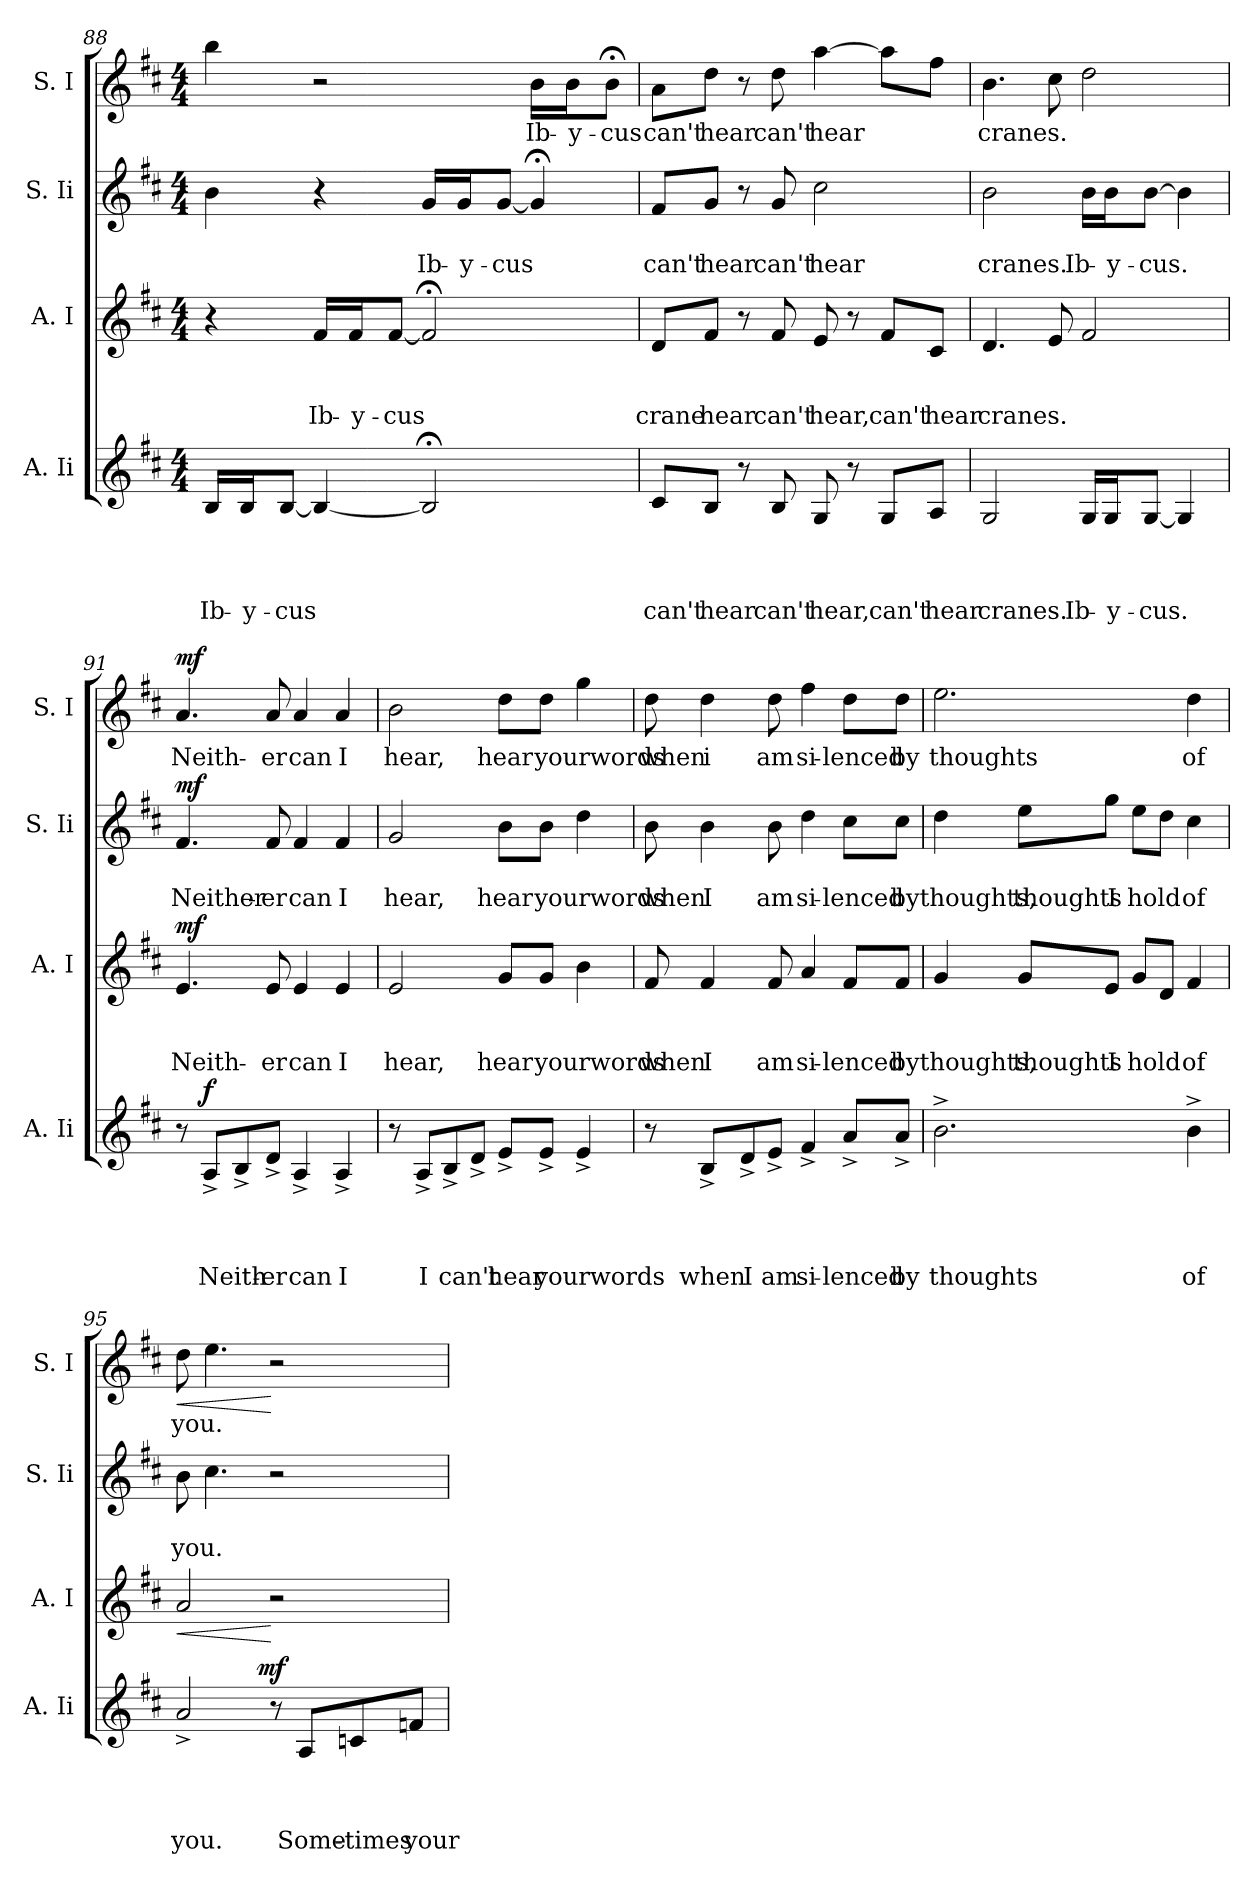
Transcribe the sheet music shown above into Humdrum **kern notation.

**kern	**text	**text	**text	**text	**dynam	**kern	**text	**text	**text	**dynam	**kern	**text	**text	**dynam	**kern	**text	**dynam
*part4	*part4	*part4	*part4	*part4	*part4	*part3	*part3	*part3	*part3	*part3	*part2	*part2	*part2	*part2	*part1	*part1	*part1
*staff4	*staff4	*staff4	*staff4	*staff4	*staff4	*staff3	*staff3	*staff3	*staff3	*staff3	*staff2	*staff2	*staff2	*staff2	*staff1	*staff1	*staff1
*I"A. Ii	*	*	*	*	*	*I"A. I	*	*	*	*	*I"S. Ii	*	*	*	*I"S. I	*	*
*I'A. Ii	*	*	*	*	*	*I'A. I	*	*	*	*	*I'S. Ii	*	*	*	*I'S. I	*	*
!!LO:PB:g=z
*clefG2	*	*	*	*	*	*clefG2	*	*	*	*	*clefG2	*	*	*	*clefG2	*	*
*k[f#c#]	*	*	*	*	*	*k[f#c#]	*	*	*	*	*k[f#c#]	*	*	*	*k[f#c#]	*	*
*D:	*	*	*	*	*	*D:	*	*	*	*	*D:	*	*	*	*D:	*	*
*M4/4	*	*	*	*	*	*M4/4	*	*	*	*	*M4/4	*	*	*	*M4/4	*	*
=88	=88	=88	=88	=88	=88	=88	=88	=88	=88	=88	=88	=88	=88	=88	=88	=88	=88
!	!	!	!	!LO:LY:b	!	!	!	!	!	!	!	!	!	!	!	!	!
16B/LL	.	.	.	Ib-	.	4r	.	.	.	.	4b\	.	.	.	4bb\	.	.
!	!	!	!	!LO:LY:b	!	!	!	!	!	!	!	!	!	!	!	!	!
16B/J	.	.	.	-y-	.	.	.	.	.	.	.	.	.	.	.	.	.
!	!	!	!	!LO:LY:b:rj	!	!	!	!	!	!	!	!	!	!	!	!	!
[<8B/J	.	.	.	-cus	.	.	.	.	.	.	.	.	.	.	.	.	.
!	!	!	!	!	!	!	!	!	!LO:LY:b	!	!	!	!	!	!	!	!
4B/_	.	.	.	.	.	16f#/LL	.	.	Ib-	.	4r	.	.	.	2r	.	.
!	!	!	!	!	!	!	!	!	!LO:LY:b	!	!	!	!	!	!	!	!
.	.	.	.	.	.	16f#/J	.	.	-y-	.	.	.	.	.	.	.	.
!	!	!	!	!	!	!	!	!	!LO:LY:b:rj	!	!	!	!	!	!	!	!
.	.	.	.	.	.	[<8f#/J	.	.	-cus	.	.	.	.	.	.	.	.
!	!	!	!	!	!	!	!	!	!	!	!	!	!LO:LY:b	!	!	!	!
2B;/]	.	.	.	.	.	2f#;/]	.	.	.	.	16g/LL	.	Ib-	.	.	.	.
!	!	!	!	!	!	!	!	!	!	!	!	!	!LO:LY:b	!	!	!	!
.	.	.	.	.	.	.	.	.	.	.	16g/J	.	-y-	.	.	.	.
!	!	!	!	!	!	!	!	!	!	!	!	!	!LO:LY:b:rj	!	!	!	!
.	.	.	.	.	.	.	.	.	.	.	[<8g/J	.	-cus	.	.	.	.
!	!	!	!	!	!	!	!	!	!	!	!	!	!	!	!	!LO:LY:b	!
.	.	.	.	.	.	.	.	.	.	.	4g;/]	.	.	.	16b\LL	Ib-	.
!	!	!	!	!	!	!	!	!	!	!	!	!	!	!	!	!LO:LY:b	!
.	.	.	.	.	.	.	.	.	.	.	.	.	.	.	16b\J	-y-	.
!	!	!	!	!	!	!	!	!	!	!	!	!	!	!	!	!LO:LY:b:rj	!
.	.	.	.	.	.	.	.	.	.	.	.	.	.	.	8b;<\J	-cus	.
=89	=89	=89	=89	=89	=89	=89	=89	=89	=89	=89	=89	=89	=89	=89	=89	=89	=89
!	!	!	!	!LO:LY:b	!	!	!	!	!LO:LY:b	!	!	!	!LO:LY:b	!	!	!LO:LY:b	!
8c#/L	.	.	.	can't	.	8d/L	.	.	crane	.	8f#/L	.	can't	.	8a\L	can't	.
!	!	!	!	!LO:LY:b	!	!	!	!	!LO:LY:b	!	!	!	!LO:LY:b	!	!	!LO:LY:b	!
8B/J	.	.	.	hear	.	8f#/J	.	.	hear	.	8g/J	.	hear	.	8dd\J	hear	.
8r	.	.	.	.	.	8r	.	.	.	.	8r	.	.	.	8r	.	.
!	!	!	!	!LO:LY:b	!	!	!	!	!LO:LY:b	!	!	!	!LO:LY:b	!	!	!LO:LY:b	!
8B/	.	.	.	can't	.	8f#/	.	.	can't	.	8g/	.	can't	.	8dd\	can't	.
!	!	!	!	!LO:LY:b	!	!	!	!	!LO:LY:b	!	!	!	!LO:LY:b	!	!	!LO:LY:b	!
8G/	.	.	.	hear,	.	8e/	.	.	hear,	.	2cc#\	.	hear	.	[>4aa\	hear	.
8r	.	.	.	.	.	8r	.	.	.	.	.	.	.	.	.	.	.
!	!	!	!	!LO:LY:b	!	!	!	!	!LO:LY:b	!	!	!	!	!	!	!	!
8G/L	.	.	.	can't	.	8f#/L	.	.	can't	.	.	.	.	.	8aa\L]	.	.
!	!	!	!	!LO:LY:b	!	!	!	!	!LO:LY:b	!	!	!	!	!	!	!	!
8A/J	.	.	.	hear	.	8c#/J	.	.	hear	.	.	.	.	.	8ff#\J	.	.
=90	=90	=90	=90	=90	=90	=90	=90	=90	=90	=90	=90	=90	=90	=90	=90	=90	=90
!	!	!	!	!LO:LY:b	!	!	!	!	!LO:LY:b	!	!	!	!LO:LY:b	!	!	!LO:LY:b	!
2G/	.	.	.	cranes.	.	4.d/	.	.	cranes.	.	2b\	.	cranes.	.	4.b\	cranes.	.
.	.	.	.	.	.	8e/	.	.	.	.	.	.	.	.	8cc#\	.	.
!	!	!	!	!LO:LY:b	!	!	!	!	!	!	!	!	!LO:LY:b	!	!	!	!
16G/LL	.	.	.	Ib-	.	2f#/	.	.	.	.	16b\LL	.	Ib-	.	2dd\	.	.
!	!	!	!	!LO:LY:b	!	!	!	!	!	!	!	!	!LO:LY:b	!	!	!	!
16G/J	.	.	.	-y-	.	.	.	.	.	.	16b\J	.	-y-	.	.	.	.
!	!	!	!	!LO:LY:b:rj	!	!	!	!	!	!	!	!	!LO:LY:b:rj	!	!	!	!
[<8G/J	.	.	.	-cus.	.	.	.	.	.	.	[>8b\J	.	-cus.	.	.	.	.
4G/]	.	.	.	.	.	.	.	.	.	.	4b\]	.	.	.	.	.	.
!!LO:LB:g=z
=91	=91	=91	=91	=91	=91	=91	=91	=91	=91	=91	=91	=91	=91	=91	=91	=91	=91
!	!	!	!	!	!	!	!	!	!LO:LY:b	!LO:DY:a	!	!	!LO:LY:b	!LO:DY:a	!	!LO:LY:b	!LO:DY:a
8r	.	.	.	.	.	4.e/	.	.	Neith-	mf	4.f#/	.	Neither-	mf	4.a/	Neith-	mf
!	!	!	!	!LO:LY:b	!LO:DY:a	!	!	!	!	!	!	!	!	!	!	!	!
8A^</L	.	.	.	Neith-	f	.	.	.	.	.	.	.	.	.	.	.	.
8B^</	.	.	.	.	.	.	.	.	.	.	.	.	.	.	.	.	.
!	!	!	!	!LO:LY:b	!	!	!	!	!LO:LY:b	!	!	!	!LO:LY:b	!	!	!LO:LY:b	!
8d^</J	.	.	.	-er	.	8e/	.	.	-er	.	8f#/	.	-er	.	8a/	-er	.
!	!	!	!	!LO:LY:b	!	!	!	!	!LO:LY:b	!	!	!	!LO:LY:b	!	!	!LO:LY:b	!
4A^</	.	.	.	can	.	4e/	.	.	can	.	4f#/	.	can	.	4a/	can	.
!	!	!	!	!LO:LY:b	!	!	!	!	!LO:LY:b	!	!	!	!LO:LY:b	!	!	!LO:LY:b	!
4A^</	.	.	.	I	.	4e/	.	.	I	.	4f#/	.	I	.	4a/	I	.
=92	=92	=92	=92	=92	=92	=92	=92	=92	=92	=92	=92	=92	=92	=92	=92	=92	=92
!	!	!	!	!	!	!	!	!	!LO:LY:b	!	!	!	!LO:LY:b	!	!	!LO:LY:b	!
8r	.	.	.	.	.	2e/	.	.	hear,	.	2g/	.	hear,	.	2b\	hear,	.
!	!	!	!	!LO:LY:b	!	!	!	!	!	!	!	!	!	!	!	!	!
8A^</L	.	.	.	I	.	.	.	.	.	.	.	.	.	.	.	.	.
!	!	!	!	!LO:LY:b	!	!	!	!	!	!	!	!	!	!	!	!	!
8B^</	.	.	.	can't	.	.	.	.	.	.	.	.	.	.	.	.	.
8d^</J	.	.	.	.	.	.	.	.	.	.	.	.	.	.	.	.	.
!	!	!	!	!LO:LY:b	!	!	!	!	!LO:LY:b	!	!	!	!LO:LY:b	!	!	!LO:LY:b	!
8e^</L	.	.	.	hear	.	8g/L	.	.	hear	.	8b\L	.	hear	.	8dd\L	hear	.
!	!	!	!	!LO:LY:b	!	!	!	!	!LO:LY:b	!	!	!	!LO:LY:b	!	!	!LO:LY:b	!
8e^</J	.	.	.	yourwords	.	8g/J	.	.	yourwords	.	8b\J	.	yourwords	.	8dd\J	yourwords	.
4e^</	.	.	.	.	.	4b\	.	.	.	.	4dd\	.	.	.	4gg\	.	.
=93	=93	=93	=93	=93	=93	=93	=93	=93	=93	=93	=93	=93	=93	=93	=93	=93	=93
!	!	!	!	!	!	!	!	!	!LO:LY:b	!	!	!	!LO:LY:b	!	!	!LO:LY:b	!
8r	.	.	.	.	.	8f#/	.	.	when	.	8b\	.	when	.	8dd\	when	.
!	!	!	!	!LO:LY:b	!	!	!	!	!LO:LY:b	!	!	!	!LO:LY:b	!	!	!LO:LY:b	!
8B^</L	.	.	.	when	.	4f#/	.	.	I	.	4b\	.	I	.	4dd\	i	.
!	!	!	!	!LO:LY:b	!	!	!	!	!	!	!	!	!	!	!	!	!
8d^</	.	.	.	I	.	.	.	.	.	.	.	.	.	.	.	.	.
!	!	!	!	!LO:LY:b	!	!	!	!	!LO:LY:b	!	!	!	!LO:LY:b	!	!	!LO:LY:b	!
8e^</J	.	.	.	am	.	8f#/	.	.	am	.	8b\	.	am	.	8dd\	am	.
!	!	!	!	!LO:LY:b	!	!	!	!	!LO:LY:b	!	!	!	!LO:LY:b	!	!	!LO:LY:b	!
4f#^</	.	.	.	si-	.	4a/	.	.	si-	.	4dd\	.	si-	.	4ff#\	si-	.
!	!	!	!	!LO:LY:b	!	!	!	!	!LO:LY:b	!	!	!	!LO:LY:b	!	!	!LO:LY:b	!
8a^</L	.	.	.	-lenced	.	8f#/L	.	.	-lenced	.	8cc#\L	.	-lenced	.	8dd\L	-lenced	.
!	!	!	!	!LO:LY:b	!	!	!	!	!LO:LY:b	!	!	!	!LO:LY:b	!	!	!LO:LY:b	!
8a^</J	.	.	.	by	.	8f#/J	.	.	by	.	8cc#\J	.	by	.	8dd\J	by	.
!!LO:LB:g=z
=94	=94	=94	=94	=94	=94	=94	=94	=94	=94	=94	=94	=94	=94	=94	=94	=94	=94
!	!	!	!	!LO:LY:b	!	!	!	!	!LO:LY:b	!	!	!	!LO:LY:b	!	!	!LO:LY:b	!
2.b^>\	.	.	.	thoughts	.	4g/	.	.	thoughts,	.	4dd\	.	thoughts,	.	2.ee\	thoughts	.
!	!	!	!	!	!	!	!	!	!LO:LY:b	!	!	!	!LO:LY:b	!	!	!	!
.	.	.	.	.	.	8g/L	.	.	thoughts	.	8ee\L	.	thoughts	.	.	.	.
!	!	!	!	!	!	!	!	!	!LO:LY:b	!	!	!	!LO:LY:b	!	!	!	!
.	.	.	.	.	.	8e/J	.	.	I	.	8gg\J	.	I	.	.	.	.
!	!	!	!	!	!	!	!	!	!LO:LY:b	!	!	!	!LO:LY:b	!	!	!	!
.	.	.	.	.	.	8g/L	.	.	hold	.	8ee\L	.	hold	.	.	.	.
.	.	.	.	.	.	8d/J	.	.	.	.	8dd\J	.	.	.	.	.	.
!	!	!	!	!LO:LY:b	!	!	!	!	!LO:LY:b	!	!	!	!LO:LY:b	!	!	!LO:LY:b	!
4b^>\	.	.	.	of	.	4f#/	.	.	of	.	4cc#\	.	of	.	4dd\	of	.
=95	=95	=95	=95	=95	=95	=95	=95	=95	=95	=95	=95	=95	=95	=95	=95	=95	=95
!	!	!	!	!LO:LY:b	!	!	!	!	!	!LO:HP:b	!	!	!LO:LY:b	!	!	!LO:LY:b	!LO:HP:b
*^	*	*	*	*	*	*	*	*	*	*	*	*	*	*	*	*	*
2a^</	4...ryy	.	.	.	you.	.	2a/	.	.	.	<	8b\	.	you.	.	8dd\	you.	<
.	.	.	.	.	.	.	.	.	.	.	.	4.cc#\	.	.	.	4.ee\	.	.
!	!	!	!	!	!	!LO:DY:a	!	!	!	!	!	!	!	!	!	!	!	!
.	2ryy	.	.	.	.	mf	.	.	.	.	.	.	.	.	.	.	.	.
8r	.	.	.	.	.	.	2r	.	.	.	[	2r	.	.	.	2r	.	[
!	!	!	!	!	!LO:LY:b	!	!	!	!	!	!	!	!	!	!	!	!	!
8A/L	.	.	.	.	Some-	.	.	.	.	.	.	.	.	.	.	.	.	.
!	!	!	!	!	!LO:LY:b:rj	!	!	!	!	!	!	!	!	!	!	!	!	!
8cn/	.	.	.	.	-times	.	.	.	.	.	.	.	.	.	.	.	.	.
!	!	!	!	!	!LO:LY:b	!	!	!	!	!	!	!	!	!	!	!	!	!
8fn/J	.	.	.	.	your	.	.	.	.	.	.	.	.	.	.	.	.	.
.	32ryy	.	.	.	.	.	.	.	.	.	.	.	.	.	.	.	.	.
*v	*v	*	*	*	*	*	*	*	*	*	*	*	*	*	*	*	*	*
=	=	=	=	=	=	=	=	=	=	=	=	=	=	=	=	=	=
*-	*-	*-	*-	*-	*-	*-	*-	*-	*-	*-	*-	*-	*-	*-	*-	*-	*-
